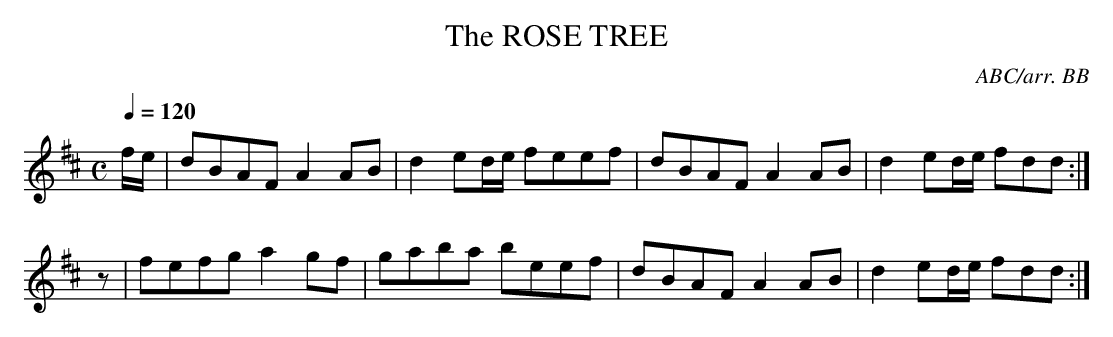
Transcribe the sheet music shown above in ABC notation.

X:1
T:ROSE TREE, The
C:ABC/arr. BB
Q:1/4=120
M:C
L:1/8
K:D
f/e/|dBAF A2AB|d2ed/e/ feef|dBAF A2AB|d2 ed/e/ fdd :|
z|fefg a2gf|gaba beef|dBAF A2 AB|d2 ed/e/ fdd :|
